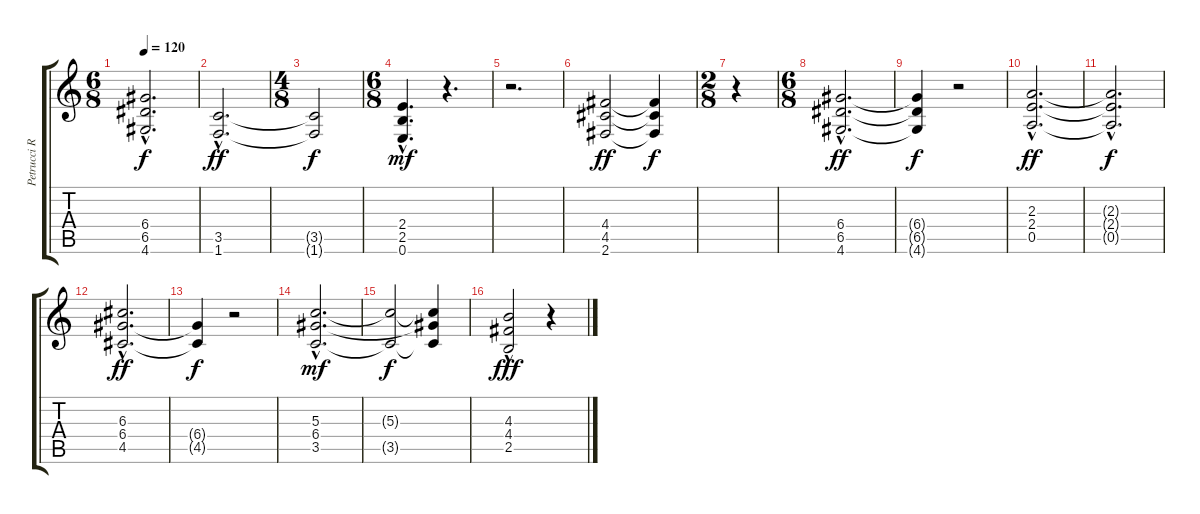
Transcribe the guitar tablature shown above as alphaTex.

\track ("Petrucci Rhy." "Petrucci R") {instrument distortionguitar}
\staff {score tabs}
\tuning (E4 B3 G3 D3 A2 E2) {hide}
\ts (6 8)
\tempo 120
\clef g2
\ks c
(6.4{hac t} 6.5{hac t} 4.6{hac t}).2{d dy f} |
(3.5{hac} 1.6{hac}).2{d dy ff} |
\ts (4 8)
(3.5{t} 1.6{t}).2{dy f} |
\ts (6 8)
(2.4{hac} 2.5{hac} 0.6{hac}).4{d dy mf} r.4{d} |
r.2{d} |
(4.4 4.5 2.6).2{dy ff} (4.4{t} 4.5{t} 2.6{t}).4{dy f} |
\ts (2 8)
r.4 |
\ts (6 8)
(6.4{hac} 6.5{hac} 4.6{hac}).2{d dy ff} |
(6.4{t} 6.5{t} 4.6{t}).4{dy f} r.2 |
(2.3{hac} 2.4{hac} 0.5{hac}).2{d dy ff} |
(2.3{hac t} 2.4{hac t} 0.5{hac t}).2{d dy f} |
(6.3{hac} 6.4{hac} 4.5{hac}).2{d dy ff} |
(6.4{t} 4.5{t}).4{dy f} r.2 |
(5.3{hac} 6.4{hac} 3.5{hac}).2{d dy mf} |
(5.3{t} 3.5{t}).2{dy f} (5.3{t} 6.4{t} 3.5{t}).4 |
(4.3{hac} 4.4{hac} 2.5).2{dy fff} r.4
